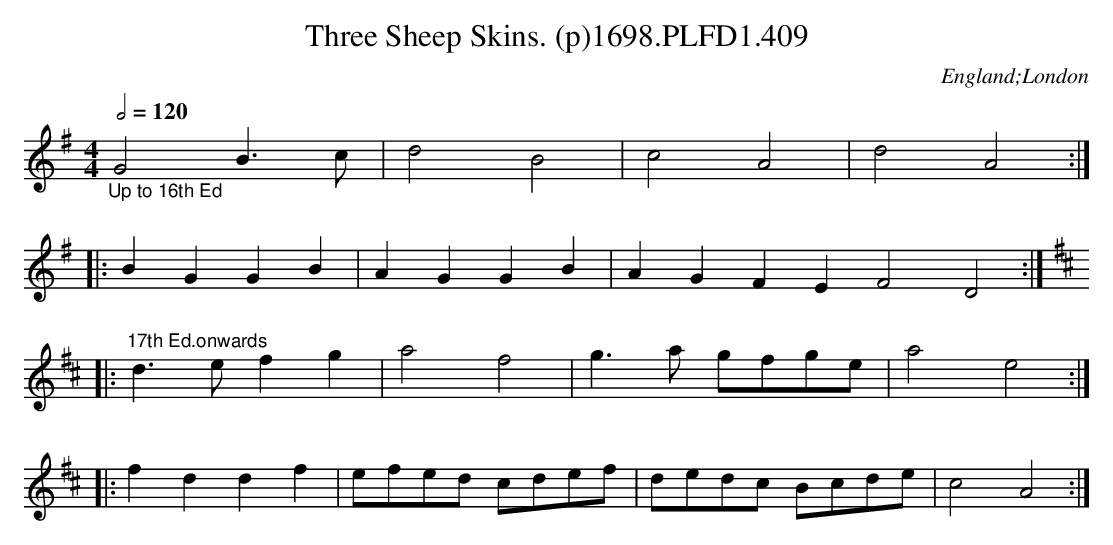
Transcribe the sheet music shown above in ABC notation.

X:1
T:Three Sheep Skins. (p)1698.PLFD1.409
M:4/4
L:1/4
Q:1/2=120
O:England;London
K:G
"_Up to 16th Ed"G2B>c|d2B2|c2A2|d2A2:|
|:BGGB|AGGB|AGFEF2D2:|
K:D
|:"^17th Ed.onwards"d>efg|a2f2|g>a g/f/g/e/|a2e2:|
|:fddf|e/f/e/d/ c/d/e/f/|d/e/d/c/ B/c/d/e/|c2A2:|
